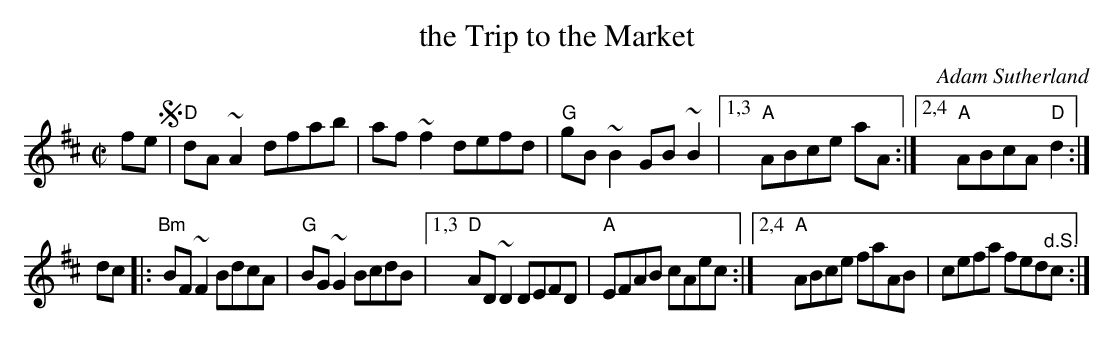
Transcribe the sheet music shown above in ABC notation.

X:1
T: the Trip to the Market
C: Adam Sutherland
M: C|
L: 1/8
K: D
fe !segno!|\
"D"dA~A2 dfab | af~f2 defd | "G"gB~B2 GB~B2 |\
[1,3 "A"ABce aA :|2,4 "A"ABcA "D"d2 :|
dc |:\
"Bm"BF~F2 BdcA | "G"BG~G2 BcdB |\
[1,3 "D"AD~D2 DEFD | "A"EFAB cAec :|\
[2,4 "A"ABce faAB | cefa fed"^d.S."c :|
